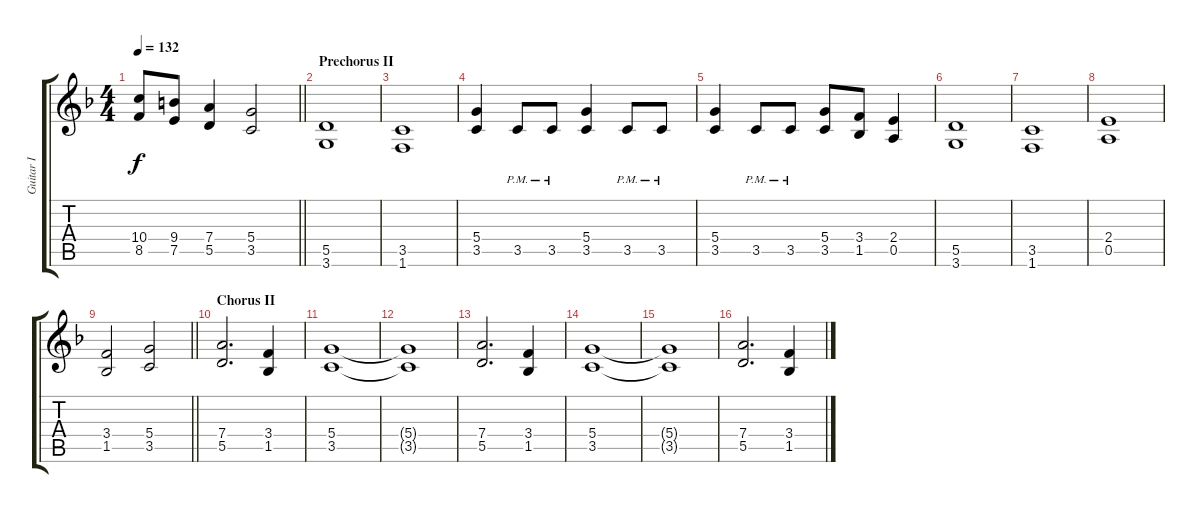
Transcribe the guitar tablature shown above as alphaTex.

\track ("Guitar I" "Guitar I") {instrument distortionguitar}
\staff {score tabs}
\tuning (E4 B3 G3 D3 A2 E2) {hide}
\ts (4 4)
\tempo 132
\clef g2
\barLineRight lightlight
\ks dminor
(10.4 8.5).8{dy f} (9.4 7.5).8 (7.4 5.5).4 (5.4 3.5).2 |
\section ("" "Prechorus II")
(5.5 3.6).1 |
(3.5 1.6).1 |
(5.4 3.5).4 3.5{pm}.8 3.5{pm}.8 (5.4 3.5).4 3.5{pm}.8 3.5{pm}.8 |
(5.4 3.5).4 3.5{pm}.8 3.5{pm}.8 (5.4 3.5).8 (3.4 1.5).8 (2.4 0.5).4 |
(5.5 3.6).1 |
(3.5 1.6).1 |
(2.4 0.5).1 |
\barLineRight lightlight
(3.4 1.5).2 (5.4 3.5).2 |
\section ("" "Chorus II")
(7.4 5.5).2{d} (3.4 1.5).4 |
(5.4 3.5).1 |
(5.4{t} 3.5{t}).1 |
(7.4 5.5).2{d} (3.4 1.5).4 |
(5.4 3.5).1 |
(5.4{t} 3.5{t}).1 |
(7.4 5.5).2{d} (3.4 1.5).4
